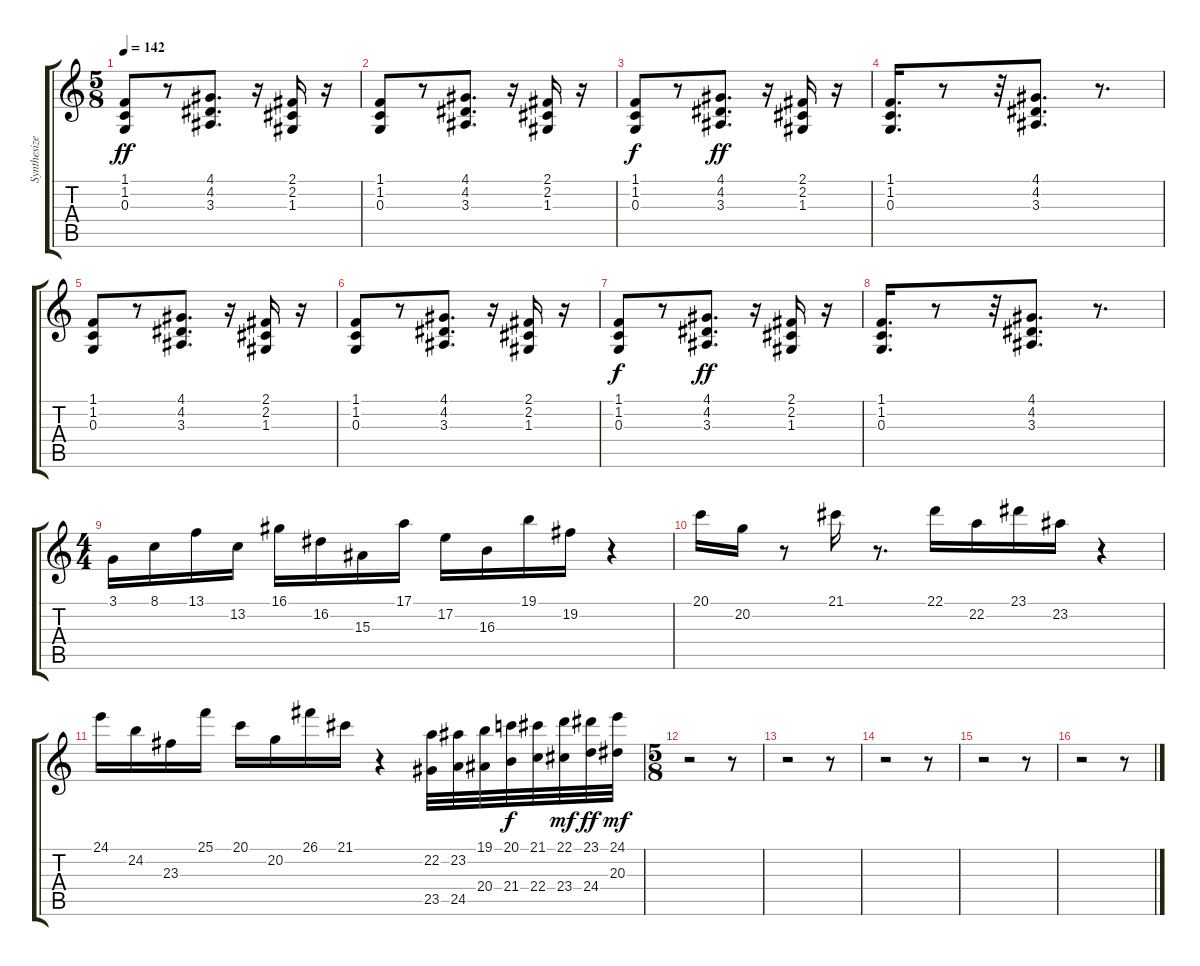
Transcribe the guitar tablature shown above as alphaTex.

\track ("Synthesizer4                        " "Synthesize") {instrument lead2sawtooth}
\staff {score tabs}
\tuning (E4 B3 G3 D3 A2 E2) {hide}
\ts (5 8)
\tempo 142
\clef g2
\ks c
(1.1 1.2 0.3).8{dy ff} r.8 (4.1 4.2 3.3).8{d} r.16 (2.1 2.2 1.3).16 r.16 |
(1.1 1.2 0.3).8 r.8 (4.1 4.2 3.3).8{d} r.16 (2.1 2.2 1.3).16 r.16 |
(1.1 1.2 0.3).8{dy f} r.8 (4.1 4.2 3.3).8{d dy ff} r.16 (2.1 2.2 1.3).16 r.16 |
(1.1 1.2 0.3).16{d} r.8 r.32 (4.1 4.2 3.3).8{d} r.8{d} |
(1.1 1.2 0.3).8 r.8 (4.1 4.2 3.3).8{d} r.16 (2.1 2.2 1.3).16 r.16 |
(1.1 1.2 0.3).8 r.8 (4.1 4.2 3.3).8{d} r.16 (2.1 2.2 1.3).16 r.16 |
(1.1 1.2 0.3).8{dy f} r.8 (4.1 4.2 3.3).8{d dy ff} r.16 (2.1 2.2 1.3).16 r.16 |
(1.1 1.2 0.3).16{d} r.8 r.32 (4.1 4.2 3.3).8{d} r.8{d} |
\ts (4 4)
3.1.16 8.1.16 13.1.16 13.2.16 16.1.16 16.2.16 15.3.16 17.1.16 17.2.16 16.3.16 19.1.16 19.2.16 r.4 |
20.1.16 20.2.16 r.8 21.1.16 r.8{d} 22.1.16 22.2.16 23.1.16 23.2.16 r.4 |
24.1.16 24.2.16 23.3.16 25.1.16 20.1.16 20.2.16 26.1.16 21.1.16 r.4 (22.2 23.5).32{balance 14} (23.2 24.5).32{balance 12} (19.1 20.4).32{balance 10} (20.1 21.4).32{dy f balance 8} (21.1 22.4).32{balance 8} (22.1 23.4).32{dy mf balance 6} (23.1 24.4).32{dy ff balance 4} (24.1 20.3).32{dy mf balance 1} |
\ts (5 8)
r.2 r.8 |
r.2 r.8 |
r.2 r.8 |
r.2 r.8 |
r.2 r.8
